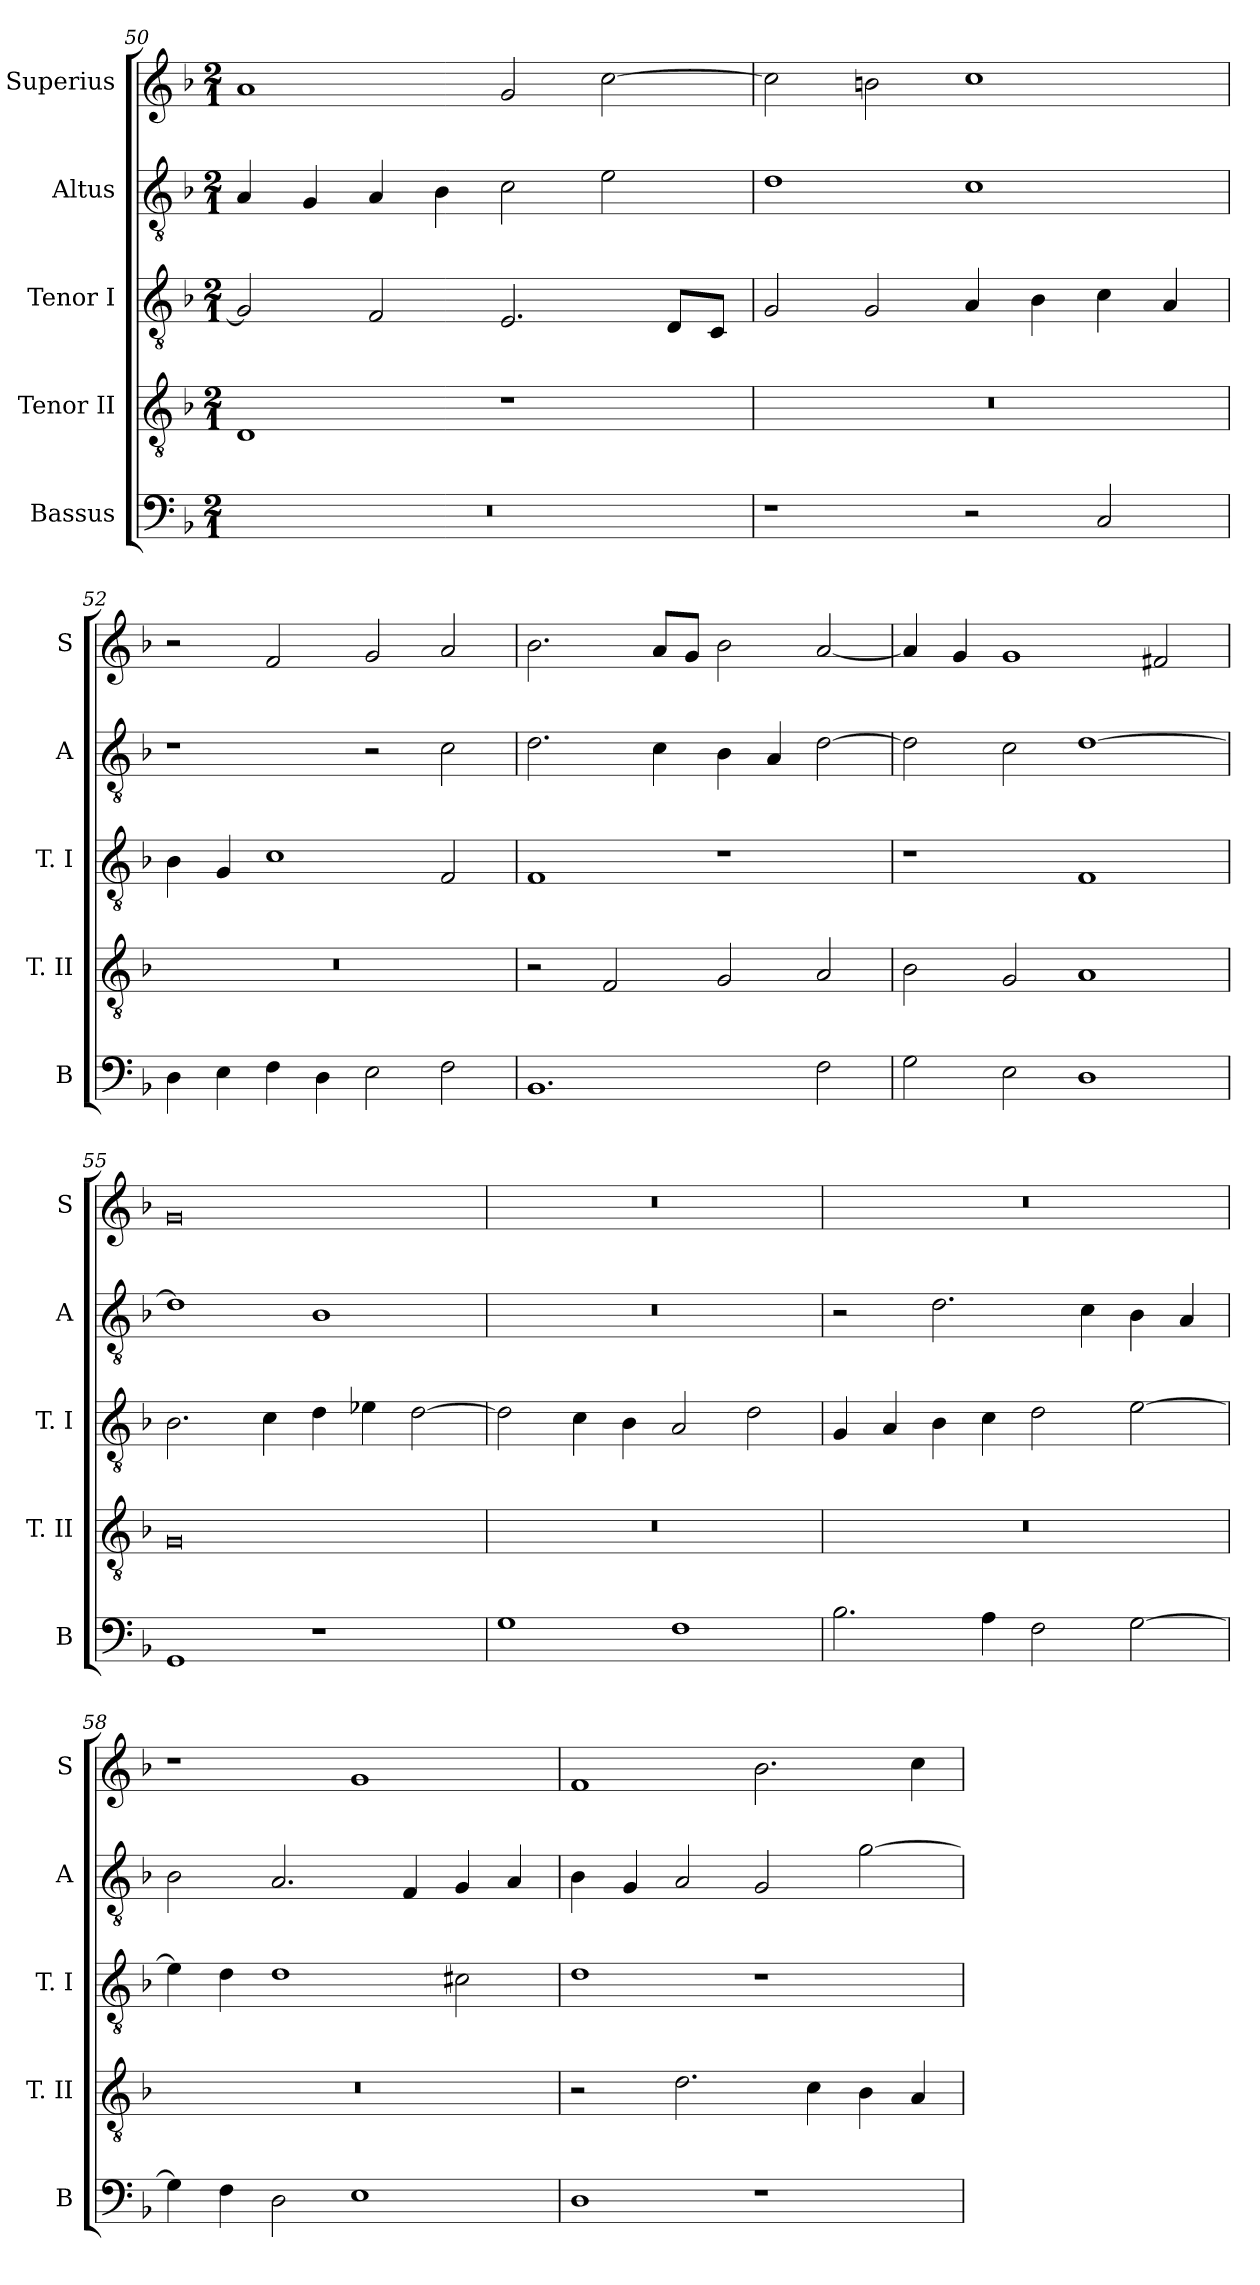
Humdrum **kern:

**kern	**kern	**kern	**kern	**kern
*part5	*part4	*part3	*part2	*part1
*staff5	*staff4	*staff3	*staff2	*staff1
*I"Bassus	*I"Tenor II	*I"Tenor I	*I"Altus	*I"Superius
*I'B	*I'T. II	*I'T. I	*I'A	*I'S
*clefF4	*clefGv2	*clefGv2	*clefGv2	*clefG2
*k[b-]	*k[b-]	*k[b-]	*k[b-]	*k[b-]
*F:	*F:	*F:	*F:	*F:
*M2/1	*M2/1	*M2/1	*M2/1	*M2/1
=50	=50	=50	=50	=50
0r	1D	2G]	4A	1a
.	.	.	4G	.
.	.	2F	4A	.
.	.	.	4B-	.
.	1r	2.E	2c	2g
.	.	.	2e	[2cc
.	.	8DL	.	.
.	.	8CJ	.	.
=51	=51	=51	=51	=51
1r	0r	2G	1d	2cc]
.	.	2G	.	2bn
2r	.	4A	1c	1cc
.	.	4B-	.	.
2C	.	4c	.	.
.	.	4A	.	.
=52	=52	=52	=52	=52
4D	0r	4B-	1r	2r
4E	.	4G	.	.
4F	.	1c	.	2f
4D	.	.	.	.
2E	.	.	2r	2g
2F	.	2F	2c	2a
=53	=53	=53	=53	=53
1.BB-	2r	1F	2.d	2.b-
.	2F	.	.	.
.	.	.	4c	8aL
.	.	.	.	8gJ
.	2G	1r	4B-	2b-
.	.	.	4A	.
2F	2A	.	[2d	[2a
=54	=54	=54	=54	=54
2G	2B-	1r	2d]	4a]
.	.	.	.	4g
2E	2G	.	2c	1g
1D	1A	1F	[1d	.
.	.	.	.	2f#X
=55	=55	=55	=55	=55
1GG	0G	2.B-	1d]	0g
.	.	4c	.	.
1r	.	4d	1B-	.
.	.	4e-X	.	.
.	.	[2d	.	.
=56	=56	=56	=56	=56
1G	0r	2d]	0r	0r
.	.	4c	.	.
.	.	4B-	.	.
1F	.	2A	.	.
.	.	2d	.	.
=57	=57	=57	=57	=57
2.B-	0r	4G	2r	0r
.	.	4A	.	.
.	.	4B-	2.d	.
4A	.	4c	.	.
2F	.	2d	.	.
.	.	.	4c	.
[2G	.	[2e	4B-	.
.	.	.	4A	.
=58	=58	=58	=58	=58
4G]	0r	4e]	2B-	1r
4F	.	4d	.	.
2D	.	1d	2.A	.
1E	.	.	.	1g
.	.	.	4F	.
.	.	2c#X	4G	.
.	.	.	4A	.
=59	=59	=59	=59	=59
1D	2r	1d	4B-	1f
.	.	.	4G	.
.	2.d	.	2A	.
1r	.	1r	2G	2.b-
.	4c	.	.	.
.	4B-	.	[2g	.
.	4A	.	.	4cc
=	=	=	=	=
*-	*-	*-	*-	*-
